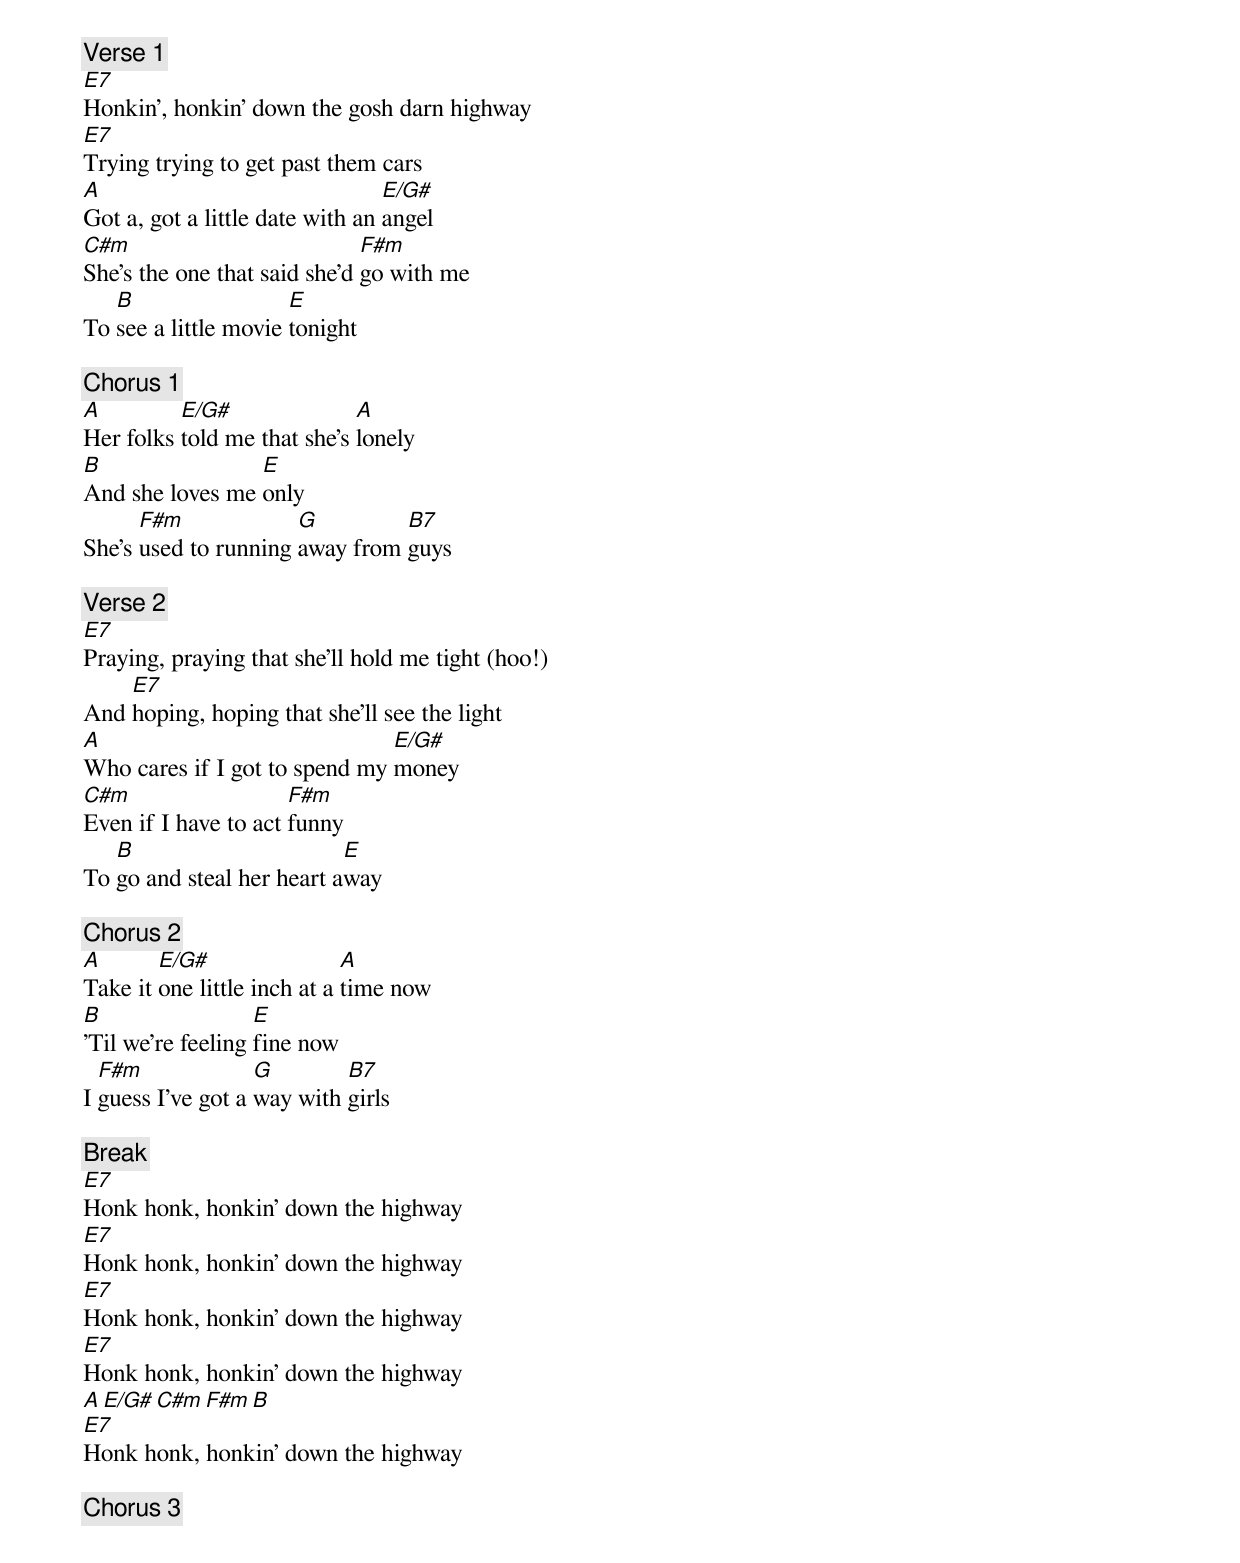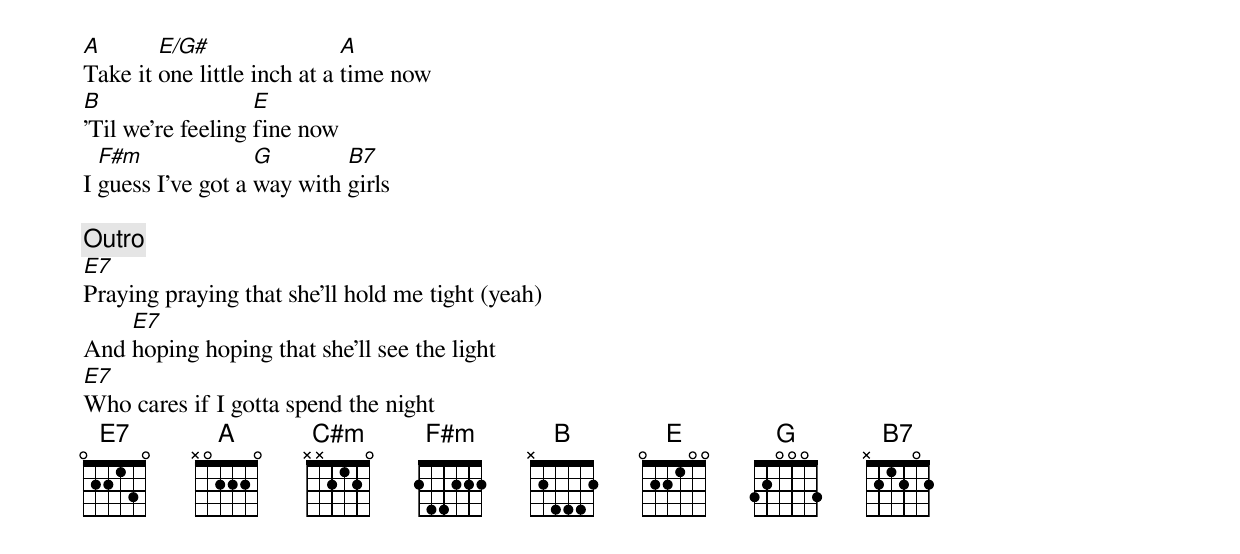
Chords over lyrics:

[Verse 1]
E7
Honkin', honkin' down the gosh darn highway
E7
Trying trying to get past them cars
A                                E/G#
Got a, got a little date with an angel
C#m                           F#m
She's the one that said she'd go with me
   B                  E
To see a little movie tonight

[Chorus 1]
A         E/G#               A
Her folks told me that she's lonely
B                E
And she loves me only
      F#m             G         B7
She's used to running away from guys

[Verse 2]
E7
Praying, praying that she'll hold me tight (hoo!)
    E7
And hoping, hoping that she'll see the light
A                              E/G#
Who cares if I got to spend my money
C#m                   F#m
Even if I have to act funny
   B                       E
To go and steal her heart away

[Chorus 2]
A       E/G#                 A
Take it one little inch at a time now
B                  E
'Til we're feeling fine now
  F#m              G        B7
I guess I've got a way with girls

[Break]
E7
Honk honk, honkin' down the highway
E7
Honk honk, honkin' down the highway
E7
Honk honk, honkin' down the highway
E7
Honk honk, honkin' down the highway
A  E/G#  C#m  F#m  B
E7
Honk honk, honkin' down the highway

[Chorus 3]
A       E/G#                 A
Take it one little inch at a time now
B                  E
'Til we're feeling fine now
  F#m              G        B7
I guess I've got a way with girls

[Outro]
E7
Praying praying that she'll hold me tight (yeah)
    E7
And hoping hoping that she'll see the light
E7
Who cares if I gotta spend the night
